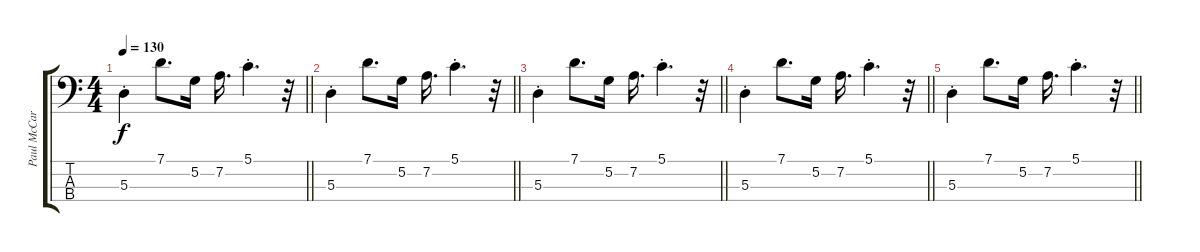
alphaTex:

\track ("Paul McCartney" "Paul McCar") {instrument electricbassfinger}
\staff {score tabs}
\tuning (G2 D2 A1 E1) {hide}
\ts (4 4)
\tempo 130
\clef f4
\barLineRight lightlight
\ks c
5.3{st}.4{dy f} 7.1.8{d} 5.2.16 7.2.16{d} 5.1{st}.4{d} r.32 |
\barLineRight lightlight
5.3{st}.4 7.1.8{d} 5.2.16 7.2.16{d} 5.1{st}.4{d} r.32 |
\barLineRight lightlight
5.3{st}.4 7.1.8{d} 5.2.16 7.2.16{d} 5.1{st}.4{d} r.32 |
\barLineRight lightlight
5.3{st}.4 7.1.8{d} 5.2.16 7.2.16{d} 5.1{st}.4{d} r.32 |
\barLineRight lightlight
5.3{st}.4 7.1.8{d} 5.2.16 7.2.16{d} 5.1{st}.4{d} r.32
